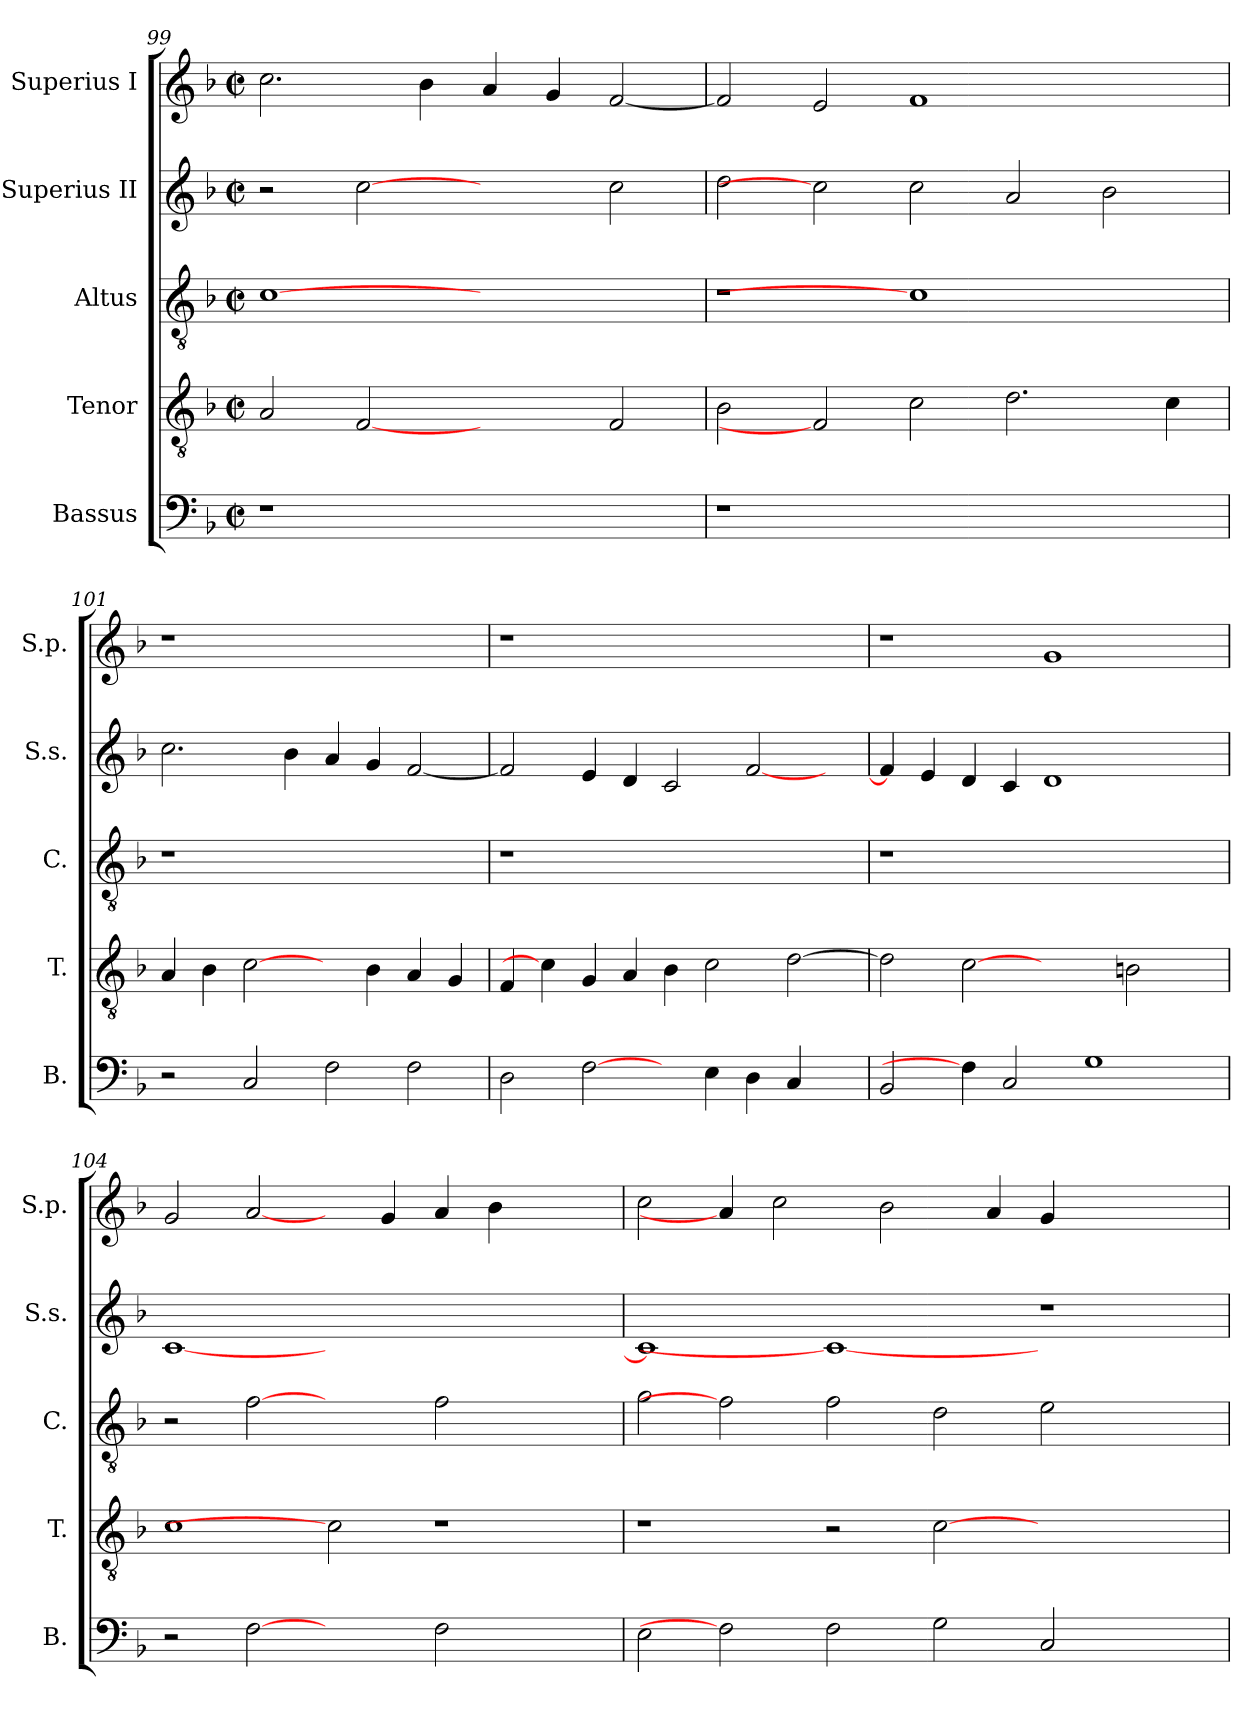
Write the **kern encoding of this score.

**kern	**kern	**kern	**kern	**kern
*part5	*part4	*part3	*part2	*part1
*staff5	*staff4	*staff3	*staff2	*staff1
*I"Bassus	*I"Tenor	*I"Altus	*I"Superius II	*I"Superius I
*I'B.	*I'T.	*I'C.	*I'S.s.	*I'S.p.
*clefF4	*clefGv2	*clefGv2	*clefG2	*clefG2
*	*ITrd7c12	*ITrd7c12	*	*
*k[b-]	*k[b-]	*k[b-]	*k[b-]	*k[b-]
*F:	*F:	*F:	*F:	*F:
*M2/2	*M2/2	*M2/2	*M2/2	*M2/2
*met(c|)	*met(c|)	*met(c|)	*met(c|)	*met(c|)
=99	=99	=99	=99	=99
!LO:N:vis=1	!	!	!	!
1r	2AAi/	[1Ci	2r	2.cci\
.	[2FFi	.	[2cci	.
.	.	.	.	4b-i\
1ryy	2ryy	1ryy	2ryy	4ai/
.	.	.	.	4gi/
.	2FFi/	.	2cci\	[<2fi/
=100	=100	=100	=100	=100
!LO:N:vis=1	!	!LO:N:vis=1	!	!
1r	2BB-i\	1r	2ddi\	2fi/]
.	2FFi]	.	2cci]	2ei/
1.ryy	2Ci\	1Ci]	2cci\	1fi
.	2.Di\	.	2ai/	.
.	.	2ryy	2b-i\	2ryy
.	4Ci\	.	.	.
=101	=101	=101	=101	=101
!	!	!LO:N:vis=1	!	!LO:N:vis=1
2r	4AAi/	1r	2.cci\	1r
.	4BB-i\	.	.	.
2Ci/	[2Ci\	.	.	.
.	.	.	4b-i\	.
2Fi\	4ryy	1ryy	4ai/	1ryy
.	4BB-i\	.	4gi/	.
2Fi\	4AAi/	.	[<2fi/	.
.	4GGi/	.	.	.
!!LO:LB:g=z
=102	=102	=102	=102	=102
!	!	!LO:N:vis=1	!	!LO:N:vis=1
2Di\	4FFi/	1r	2fi/]	1r
.	4Ci\]	.	.	.
[2Fi\	4GGi/	.	4ei/	.
.	4AAi/	.	4di/	.
4ryy	4BB-i\	1ryy	2ci/	1ryy
4Ei\	2Ci\	.	.	.
4Di\	.	.	[<2fi/	.
4Ci/	[>2Di\	.	.	.
4ryy	.	4ryy	4ryy	4ryy
=103	=103	=103	=103	=103
!	!	!LO:N:vis=1	!	!
2BB-i/	2Di\]	1r	4fi/]	1r
.	.	.	4ei/	.
4Fi\]	[2Ci	.	4di/	.
2Ci/	.	.	4ci/	.
.	2ryy	1ryy	1di	1gi
1Gi	.	.	.	.
.	2BBni\	.	.	.
.	4ryy	4ryy	4ryy	4ryy
=104	=104	=104	=104	=104
2r	1Ci	2r	[<1ci	2gi/
[2Fi	.	[2Fi	.	[2ai/
2ryy	2Ci]	2ryy	1.ryy	4ryy
.	.	.	.	4gi/
2Fi\	1r	2Fi\	.	4ai/
.	.	.	.	4b-i\
2ryy	.	2ryy	.	2ryy
=105	=105	=105	=105	=105
2Ei\	1r	2Gi\	1ci]	2cci\
2Fi]	.	2Fi]	.	4ai/]
.	.	.	.	2cci\
2Fi\	2r	2Fi\	1ci_	.
.	.	.	.	2b-i\
2Gi\	[>2Ci\	2Di\	.	.
.	.	.	.	4ai/
2Ci/	1ryy	2Ei\	1r	4gi/
.	.	.	.	2.ryy
2ryy	.	2ryy	.	.
=	=	=	=	=
*-	*-	*-	*-	*-
